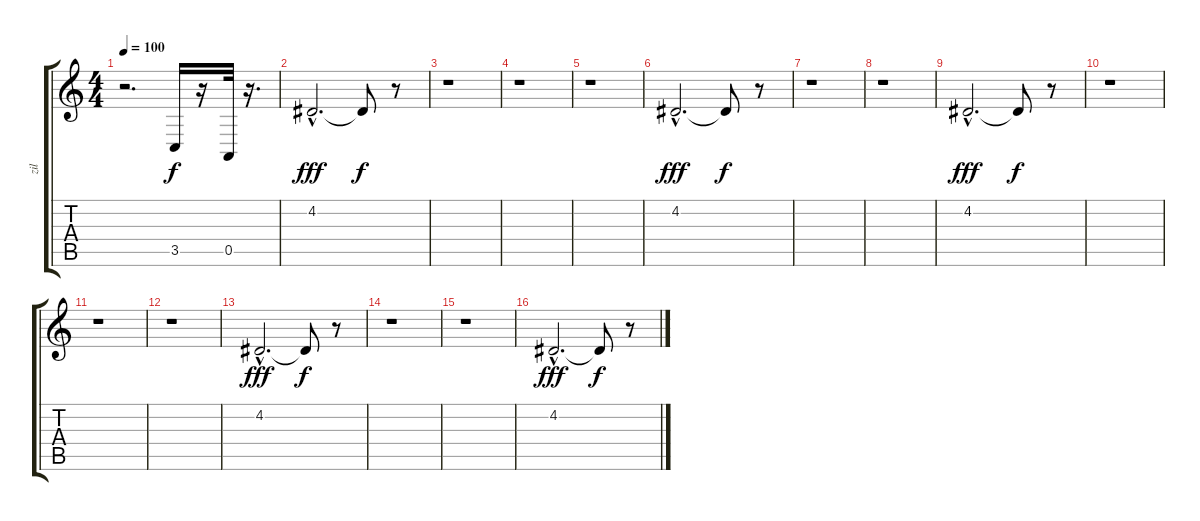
\track ("zil" "zil") {instrument reversecymbal}
\staff {score tabs}
\tuning (E4 B3 G3 D3 A2 E2) {hide}
\ts (4 4)
\tempo 100
\clef g2
\ks c
r.2{d dy f} 3.5.16{instrument melodictom} r.16 0.5.32 r.16{d} |
4.2{hac}.2{d dy fff instrument reversecymbal} 4.2{t}.8{dy f} r.8 |
r.1 |
r.1 |
r.1 |
4.2{hac}.2{d dy fff} 4.2{t}.8{dy f} r.8 |
r.1 |
r.1 |
4.2{hac}.2{d dy fff} 4.2{t}.8{dy f} r.8 |
r.1 |
r.1 |
r.1 |
4.2{hac}.2{d dy fff} 4.2{t}.8{dy f} r.8 |
r.1 |
r.1 |
4.2{hac}.2{d dy fff} 4.2{t}.8{dy f} r.8
